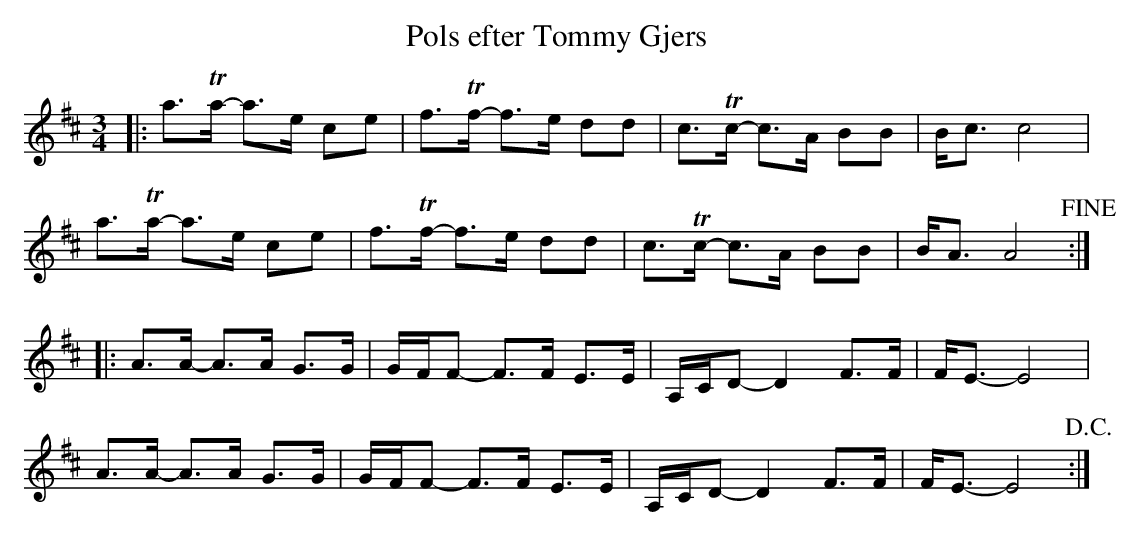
X:1
T:Pols efter Tommy Gjers
M:3/4
L:1/8
K:D
|: a>+trill+a - a>e ce | f>+trill+f - f>e dd | c>+trill+c - c>A BB | B<c c4 |
a>+trill+a - a>e ce | f>+trill+f - f>e dd | c>+trill+c - c>A BB | B<A A4 +fine+ :|
|: A>A -A>A G>G | G/F/F -  F>F E>E | A,/C/D - D2 F>F | F<E - E4 |
A>A -A>A G>G | G/F/F -  F>F E>E | A,/C/D - D2 F>F | F<E - E4 +D.C.+ :|
